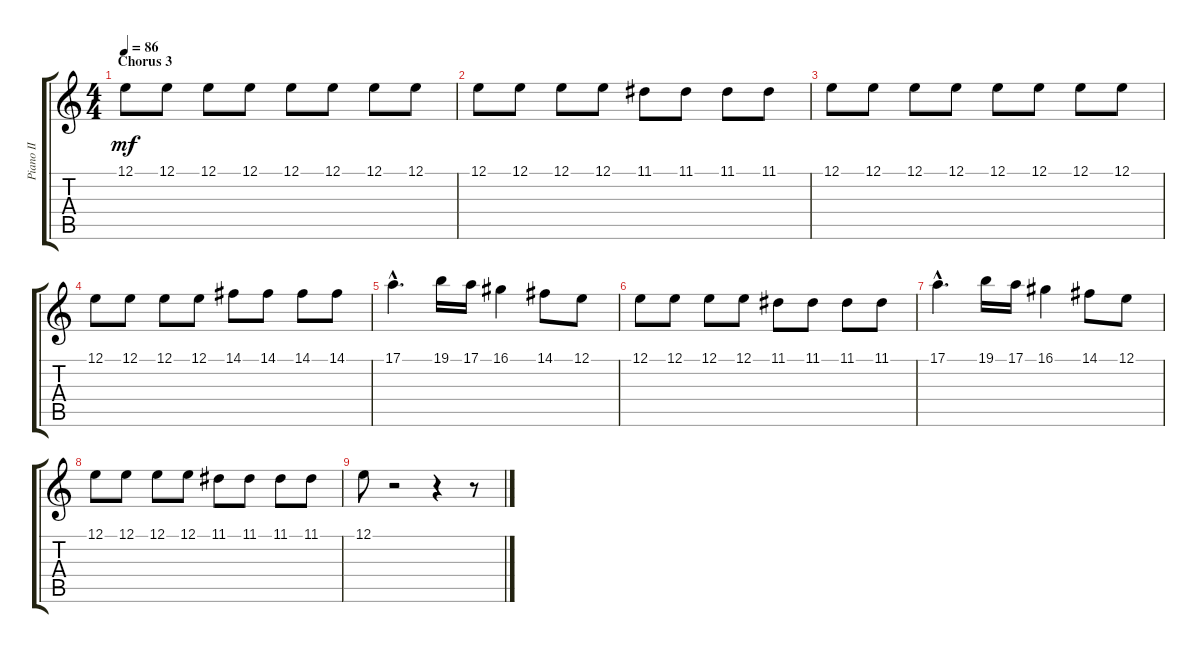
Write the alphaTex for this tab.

\track ("Piano II" "Piano II") {instrument stringensemble1}
\staff {score tabs}
\tuning (E4 B3 G3 D3 A2 E2) {hide}
\ts (4 4)
\section ("" "Chorus 3")
\tempo 86
\clef g2
\ks c
12.1.8{dy mf} 12.1.8 12.1.8 12.1.8 12.1.8 12.1.8 12.1.8 12.1.8 |
12.1.8 12.1.8 12.1.8 12.1.8 11.1.8 11.1.8 11.1.8 11.1.8 |
12.1.8 12.1.8 12.1.8 12.1.8 12.1.8 12.1.8 12.1.8 12.1.8 |
12.1.8 12.1.8 12.1.8 12.1.8 14.1.8 14.1.8 14.1.8 14.1.8 |
17.1{hac}.4{d} 19.1.16 17.1.16 16.1.4 14.1.8 12.1.8 |
12.1.8 12.1.8 12.1.8 12.1.8 11.1.8 11.1.8 11.1.8 11.1.8 |
17.1{hac}.4{d} 19.1.16 17.1.16 16.1.4 14.1.8 12.1.8 |
12.1.8 12.1.8 12.1.8 12.1.8 11.1.8 11.1.8 11.1.8 11.1.8 |
12.1.8 r.2 r.4 r.8
